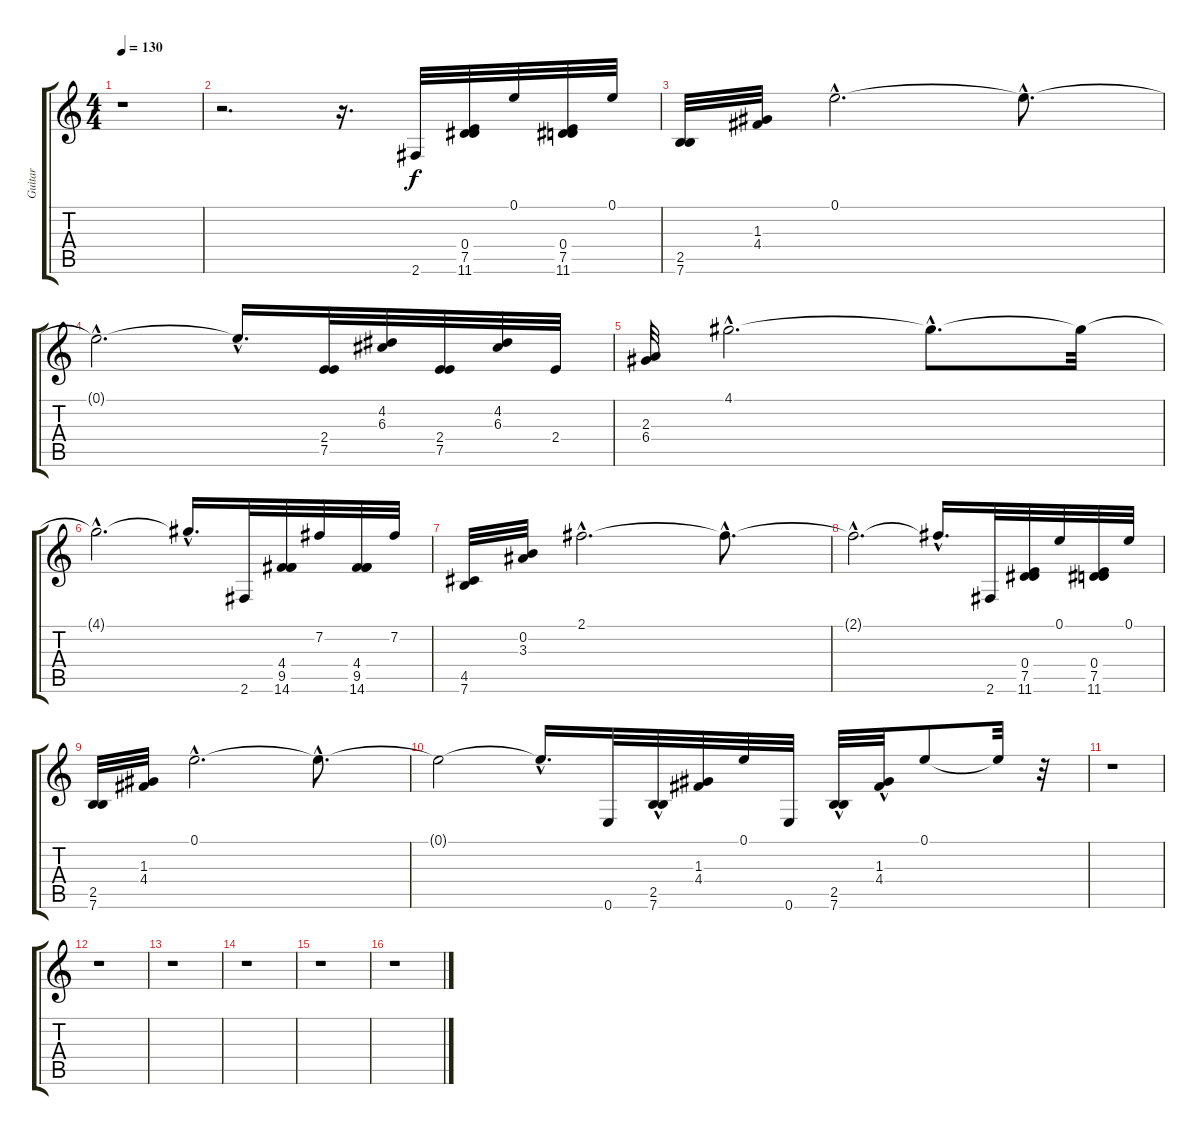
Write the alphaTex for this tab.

\track ("Guitar" "Guitar") {instrument distortionguitar}
\staff {score tabs}
\tuning (E4 B3 G3 D3 A2 E2) {hide}
\ts (4 4)
\tempo 130
\clef g2
\ks c
r.1{dy f instrument distortionguitar} |
r.2{d} r.16{d} 2.6.32 (0.4 7.5 11.6).32 0.1.32 (0.4 7.5 11.6).32 0.1.32 |
(2.5 7.6).32 (1.3 4.4).32 0.1{hac}.2{d} 0.1{hac t}.8{d} |
0.1{hac t}.2{d} 0.1{hac t}.16{d} (2.4 7.5).32 (4.2 6.3).32 (2.4 7.5).32 (4.2 6.3).32 2.4.32 |
(2.3 6.4).32 4.1{hac}.2{d} 4.1{hac t}.8{d} 4.1{t}.32 |
4.1{hac t}.2{d} 4.1{hac t}.16{d} 2.6.32 (4.4 9.5 14.6).32 7.2.32 (4.4 9.5 14.6).32 7.2.32 |
(4.5 7.6).32 (0.2 3.3).32 2.1{hac}.2{d} 2.1{hac t}.8{d} |
2.1{hac t}.2{d} 2.1{hac t}.16{d} 2.6.32 (0.4 7.5 11.6).32 0.1.32 (0.4 7.5 11.6).32 0.1.32 |
(2.5 7.6).32 (1.3 4.4).32 0.1{hac}.2{d} 0.1{hac t}.8{d} |
0.1{t}.2 0.1{hac t}.16{d} 0.6.32 (2.5{hac} 7.6{hac}).32 (1.3 4.4).32 0.1.32 0.6.32 (2.5{hac} 7.6{hac}).32 (1.3{hac} 4.4{hac}).32 0.1.8 0.1{t}.32 r.32 |
r.1 |
r.1 |
r.1 |
r.1 |
r.1 |
r.1
